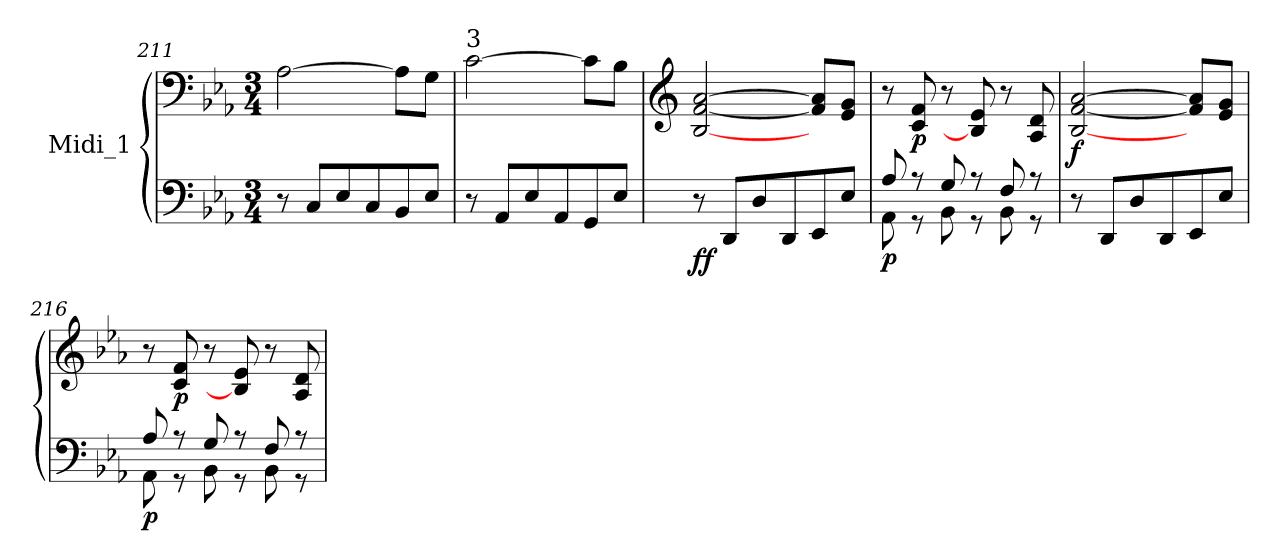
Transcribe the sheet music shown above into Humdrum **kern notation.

**kern	**kern	**dynam
*part1	*part1	*part1
*staff2	*staff1	*staff1/2
*I"Midi_1	*	*
*clefF4	*clefF4	*
*k[b-e-a-]	*k[b-e-a-]	*
*E-:	*E-:	*
*M3/4	*M3/4	*
=211	=211	=211
*^	*	*
8r	2ryy	[2A-\	.
8C/L	.	.	.
8E-/	.	.	.
8C/	.	.	.
8BB-/	4ryy	8A-\L]	.
8E-/J	.	8G\J	.
=212	=212	=212	=212
!	!	!LO:TX:a:t=3	!
8r	2ryy	[2c\	.
8AA-/L	.	.	.
8E-/	.	.	.
8AA-/	.	.	.
8GG/	4ryy	8c\L]	.
8E-/J	.	8B-\J	.
=213	=213	=213	=213
*	*	*clefG2	*
!	!	!	!LO:DY:b=2
!	!	!	!LO:DY:n=1:b
8r	2ryy	[2B-/ [2f/ [2a-/	f f
8DD/L	.	.	.
8D/	.	.	.
8DD/	.	.	.
8EE-/	4ryy	8f/] 8a-/]L	.
8E-/J	.	8e-/ 8g/J	.
=214	=214	=214	=214
!	!	!	!LO:DY:b=2
8A-/	8AA-\	8r	p
!	!	!	!LO:DY:b
8r	8r	8c/ 8f/	p
8G/	8BB-\	8r	.
8r	8r	8B-/] 8e-/	.
8F/	8BB-\	8r	.
8r	8r	8A-/ 8d/	.
!!LO:LB:g=z
=215	=215	=215	=215
*	*^	*	*
!	!	!	!	!LO:DY:b
2ryy	8r	2ryy	[2B-/ [2f/ [2a-/	f
.	8DD/L	.	.	.
.	8D/	.	.	.
.	8DD/	.	.	.
4ryy	8EE-/	4ryy	8f/] 8a-/]L	.
.	8E-/J	.	8e-/ 8g/J	.
=216	=216	=216	=216	=216
!	!	!	!	!LO:DY:b=2
2ryy	8A-/	8AA-\	8r	p
!	!	!	!	!LO:DY:b
.	8r	8r	8c/ 8f/	p
.	8G/	8BB-\	8r	.
.	8r	8r	8B-/] 8e-/	.
4ryy	8F/	8BB-\	8r	.
.	8r	8r	8A-/ 8d/	.
*v	*v	*v	*	*
=	=	=
*-	*-	*-
